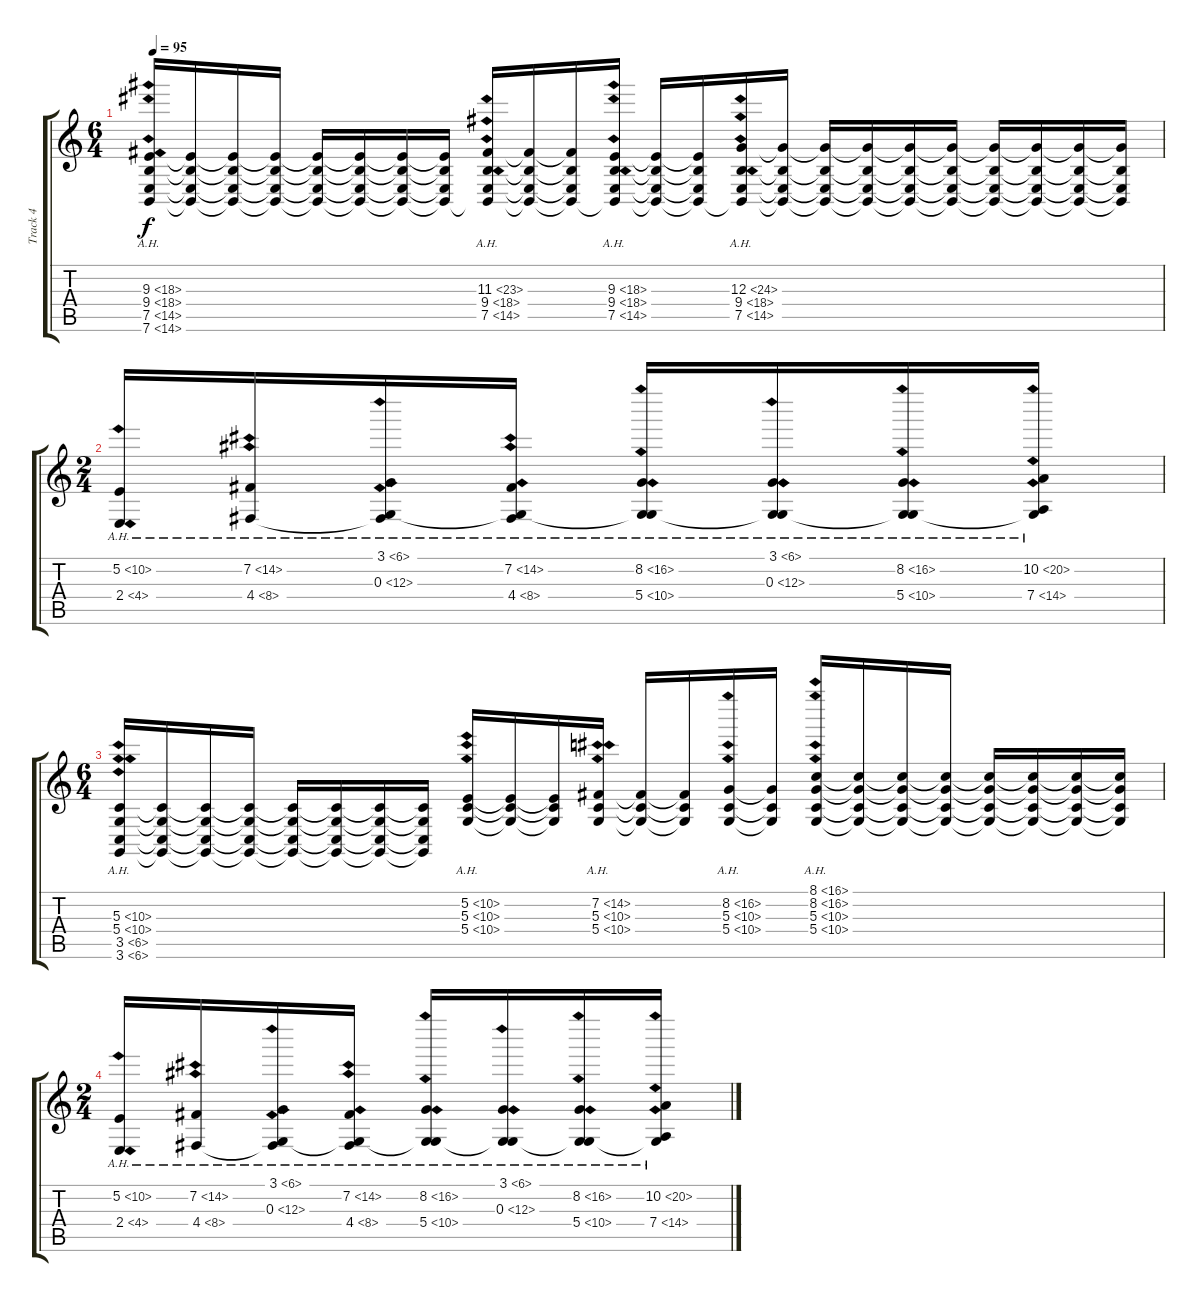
\track ("Track 4" "Track 4") {instrument stringensemble1}
\staff {score tabs}
\tuning (E4 B3 G3 D3 A2 E2) {hide}
\ts (6 4)
\tempo 95
\clef g2
\ks c
(9.3{ah 9} 9.4{ah 9} 7.5{ah 7} 7.6{ah 7}).16{dy f instrument stringensemble1} (9.3{t} 9.4{t} 7.5{t} 7.6{t}).16 (9.3{t} 9.4{t} 7.5{t} 7.6{t}).16 (9.3{t} 9.4{t} 7.5{t} 7.6{t}).16 (9.3{t} 9.4{t} 7.5{t} 7.6{t}).16 (9.3{t} 9.4{t} 7.5{t} 7.6{t}).16 (9.3{t} 9.4{t} 7.5{t} 7.6{t}).16 (9.3{t} 9.4{t} 7.5{t} 7.6{t}).16 (11.3{ah 12} 9.4{ah 9} 7.5{ah 7} 7.6{ah 12 t}).16 (11.3{t} 9.4{t} 7.5{t} 7.6{t}).16 (11.3{t} 9.4{t} 7.5{t} 7.6{t}).16 (9.3{ah 9} 9.4{ah 9} 7.5{ah 7} 7.6{ah 12 t}).16 (9.3{t} 9.4{t} 7.5{t} 7.6{t}).16 (9.3{t} 9.4{t} 7.5{t} 7.6{t}).16 (12.3{ah 12} 9.4{ah 9} 7.5{ah 7} 7.6{ah 12 t}).16 (12.3{t} 9.4{t} 7.5{t} 7.6{t}).16 (12.3{t} 9.4{t} 7.5{t} 7.6{t}).16 (12.3{t} 9.4{t} 7.5{t} 7.6{t}).16 (12.3{t} 9.4{t} 7.5{t} 7.6{t}).16 (12.3{t} 9.4{t} 7.5{t} 7.6{t}).16 (12.3{t} 9.4{t} 7.5{t} 7.6{t}).16 (12.3{t} 9.4{t} 7.5{t} 7.6{t}).16 (12.3{t} 9.4{t} 7.5{t} 7.6{t}).16 (12.3{t} 9.4{t} 7.5{t} 7.6{t}).16 |
\ts (2 4)
(5.2{ah 5} 2.4{ah 2}).16{instrument electricgrandpiano} (7.2{ah 7} 4.4{ah 4}).16 (3.1{ah 3} 0.3{ah 12} 4.4{ah 12 t}).16 (7.2{ah 7} 0.3{ah 12 t} 4.4{ah 4}).16 (8.2{ah 8} 0.3{ah 12 t} 5.4{ah 5}).16 (3.1{ah 3} 0.3{ah 12} 5.4{ah 12 t}).16 (8.2{ah 8} 0.3{ah 12 t} 5.4{ah 5}).16 (10.2{ah 10} 0.3{ah 12 t} 7.4{ah 7}).16 |
\ts (6 4)
(5.3{ah 5} 5.4{ah 5} 3.5{ah 3} 3.6{ah 3}).16{instrument stringensemble1} (5.3{t} 5.4{t} 3.5{t} 3.6{t}).16 (5.3{t} 5.4{t} 3.5{t} 3.6{t}).16 (5.3{t} 5.4{t} 3.5{t} 3.6{t}).16 (5.3{t} 5.4{t} 3.5{t} 3.6{t}).16 (5.3{t} 5.4{t} 3.5{t} 3.6{t}).16 (5.3{t} 5.4{t} 3.5{t} 3.6{t}).16 (5.3{t} 5.4{t} 3.5{t} 3.6{t}).16 (5.2{ah 5} 5.3{ah 5} 5.4{ah 5}).16 (5.2{t} 5.3{t} 5.4{t}).16 (5.2{t} 5.3{t} 5.4{t}).16 (7.2{ah 7} 5.3{ah 5} 5.4{ah 5}).16 (7.2{t} 5.3{t} 5.4{t}).16 (7.2{t} 5.3{t} 5.4{t}).16 (8.2{ah 8} 5.3{ah 5} 5.4{ah 5}).16 (8.2{t} 5.3{t} 5.4{t}).16 (8.1{ah 8} 8.2{ah 8} 5.3{ah 5} 5.4{ah 5}).16 (8.1{t} 8.2{t} 5.3{t} 5.4{t}).16 (8.1{t} 8.2{t} 5.3{t} 5.4{t}).16 (8.1{t} 8.2{t} 5.3{t} 5.4{t}).16 (8.1{t} 8.2{t} 5.3{t} 5.4{t}).16 (8.1{t} 8.2{t} 5.3{t} 5.4{t}).16 (8.1{t} 8.2{t} 5.3{t} 5.4{t}).16 (8.1{t} 8.2{t} 5.3{t} 5.4{t}).16 |
\ts (2 4)
(5.2{ah 5} 2.4{ah 2}).16{instrument electricgrandpiano} (7.2{ah 7} 4.4{ah 4}).16 (3.1{ah 3} 0.3{ah 12} 4.4{ah 12 t}).16 (7.2{ah 7} 0.3{ah 12 t} 4.4{ah 4}).16 (8.2{ah 8} 0.3{ah 12 t} 5.4{ah 5}).16 (3.1{ah 3} 0.3{ah 12} 5.4{ah 12 t}).16 (8.2{ah 8} 0.3{ah 12 t} 5.4{ah 5}).16 (10.2{ah 10} 0.3{ah 12 t} 7.4{ah 7}).16
